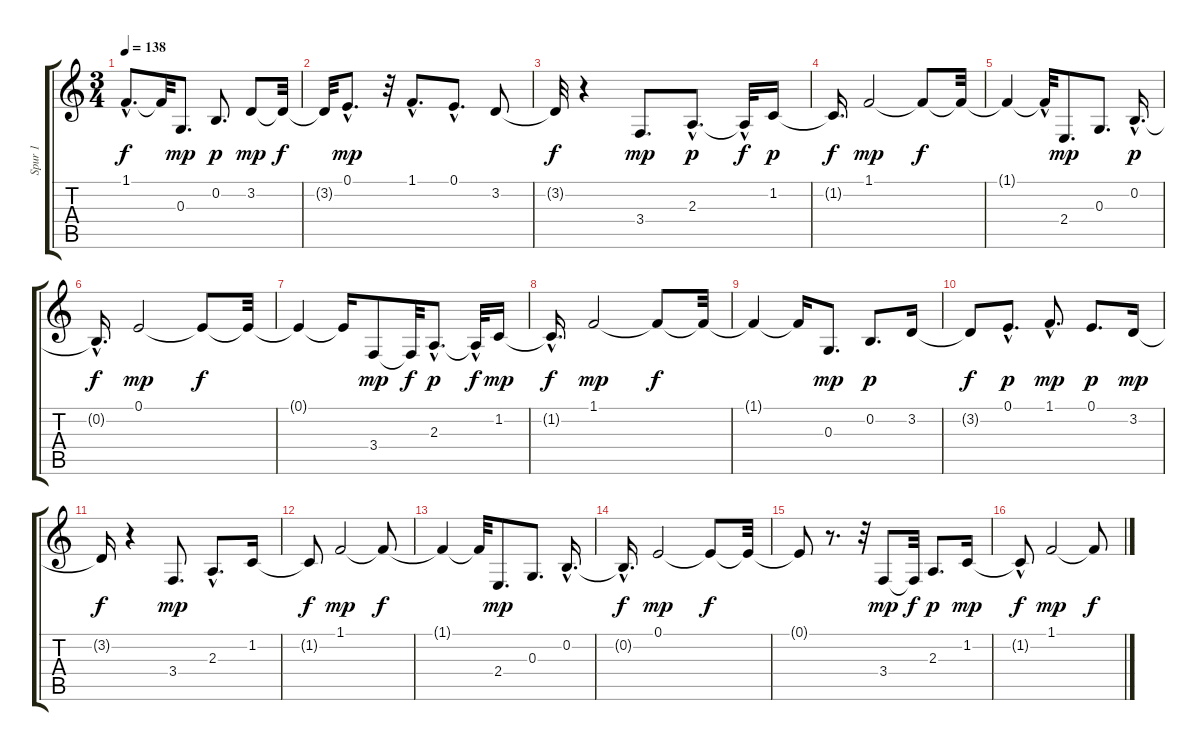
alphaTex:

\track ("Spur 1" "Spur 1") {instrument acousticgrandpiano}
\staff {score tabs}
\tuning (E4 B3 G3 D3 A2 E2) {hide}
\ts (3 4)
\tempo 138
\clef g2
\ks c
1.1{hac t}.8{d dy f} 1.1{t}.32 0.3.8{d dy mp} 0.2.8{d dy p} 3.2.8{dy mp} 3.2{t}.32{dy f} |
3.2{t}.32 0.1{hac}.8{d dy mp} r.32 1.1{hac}.8{d} 0.1{hac}.8{d} 3.2.8 |
3.2{t}.32{dy f} r.4 3.4.8{d dy mp} 2.3{hac}.8{d dy p} 2.3{hac t}.32{dy f} 1.2.16{dy p} |
1.2{t}.16{d dy f} 1.1.2{dy mp} 1.1{t}.8{dy f} 1.1{t}.32 |
1.1{t}.4 1.1{hac t}.32 2.4.8{d dy mp} 0.3.8{d} 0.2{hac}.16{d dy p} |
0.2{hac t}.16{d dy f} 0.1.2{dy mp} 0.1{t}.8{dy f} 0.1{t}.32 |
0.1{t}.4 0.1{t}.16 3.4.8{dy mp} 3.4{t}.32{dy f} 2.3{hac}.8{d dy p} 2.3{hac t}.32{dy f} 1.2.16{dy mp} |
1.2{hac t}.16{d dy f} 1.1.2{dy mp} 1.1{t}.8{dy f} 1.1{t}.32 |
1.1{t}.4 1.1{t}.16 0.3.8{d dy mp} 0.2.8{d dy p} 3.2.16 |
3.2{t}.8{dy f} 0.1{hac}.8{d dy p} 1.1{hac}.8{d dy mp} 0.1.8{d dy p} 3.2.16{dy mp} |
3.2{t}.16{dy f} r.4 3.4.8{d dy mp} 2.3{hac}.8{d} 1.2.16 |
1.2{t}.8{dy f} 1.1.2{dy mp} 1.1{t}.8{dy f} |
1.1{t}.4 1.1{t}.32 2.4.8{d dy mp} 0.3.8{d} 0.2{hac}.16{d} |
0.2{hac t}.16{d dy f} 0.1.2{dy mp} 0.1{t}.8{dy f} 0.1{t}.32 |
0.1{t}.8 r.8{d} r.32 3.4.8{dy mp} 3.4{t}.32{dy f} 2.3.8{d dy p} 1.2.16{dy mp} |
1.2{hac t}.8{dy f} 1.1.2{dy mp} 1.1{t}.8{dy f}
